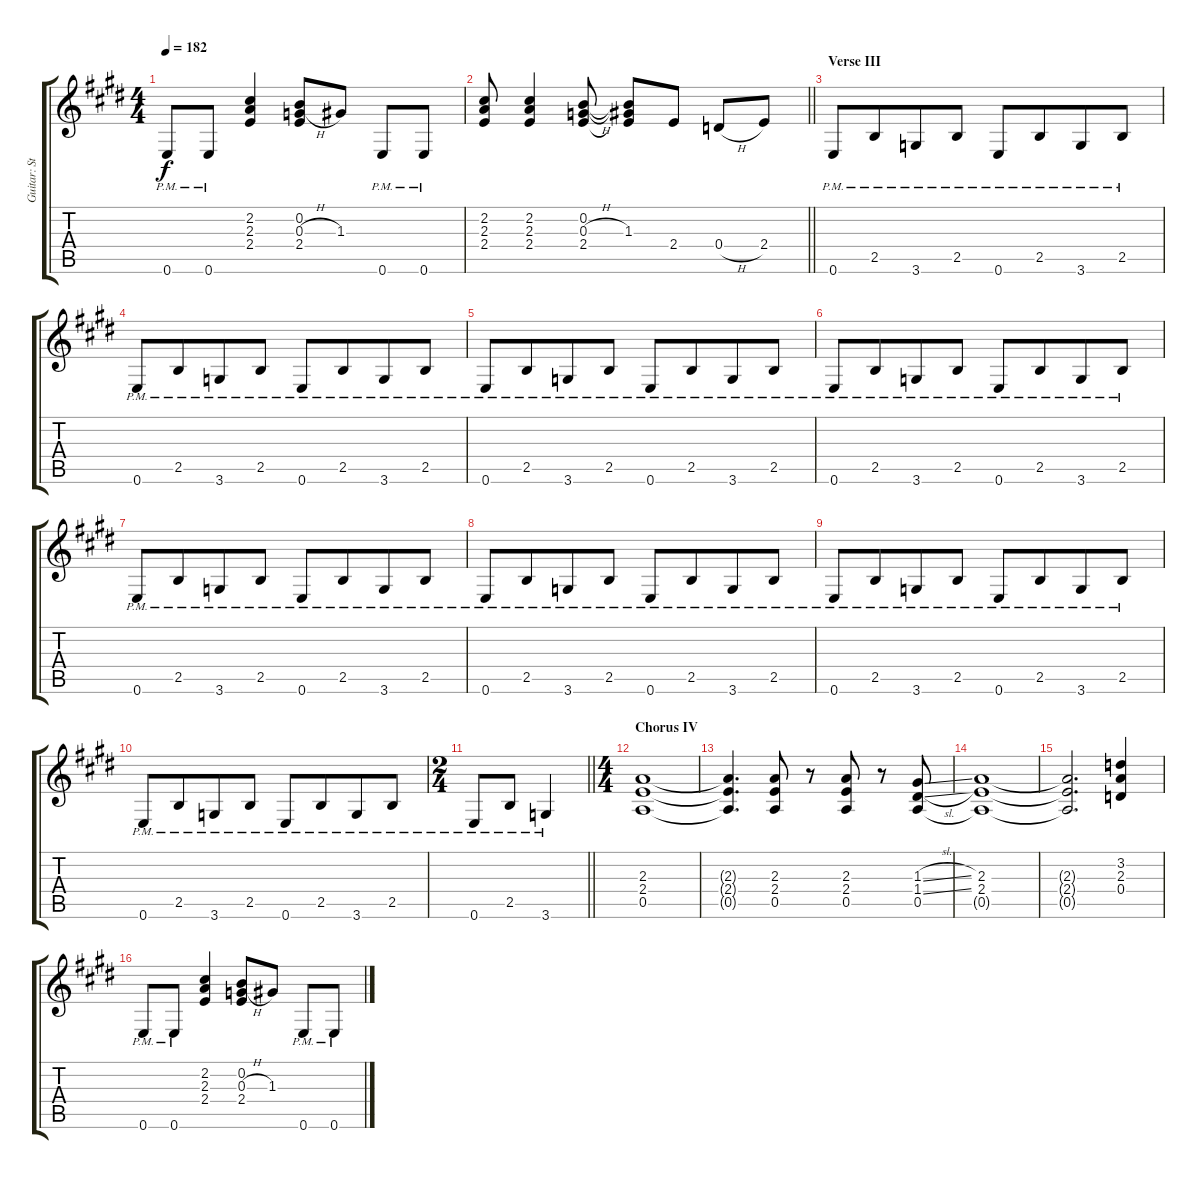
\track ("Guitar: Steve" "Guitar: St") {instrument distortionguitar}
\staff {score tabs}
\tuning (E4 B3 G3 D3 A2 E2) {hide}
\ts (4 4)
\tempo 182
\clef g2
\ks e
0.6{pm}.8{dy f} 0.6{pm}.8 (2.2 2.3 2.4).4 (0.2 0.3{h} 2.4).8 1.3.8 0.6{pm}.8 0.6{pm}.8 |
\barLineRight lightlight
(2.2 2.3 2.4).8 (2.2 2.3 2.4).4 (0.2 0.3{h} 2.4).8 (0.2{t} 1.3 2.4{t}).8 2.4.8 0.4{h}.8 2.4.8 |
\section ("" "Verse III")
0.6{pm}.8 2.5{pm}.8{beam merge} 3.6{pm}.8 2.5{pm}.8 0.6{pm}.8 2.5{pm}.8{beam merge} 3.6{pm}.8 2.5{pm}.8 |
0.6{pm}.8 2.5{pm}.8{beam merge} 3.6{pm}.8 2.5{pm}.8 0.6{pm}.8 2.5{pm}.8{beam merge} 3.6{pm}.8 2.5{pm}.8 |
0.6{pm}.8 2.5{pm}.8{beam merge} 3.6{pm}.8 2.5{pm}.8 0.6{pm}.8 2.5{pm}.8{beam merge} 3.6{pm}.8 2.5{pm}.8 |
0.6{pm}.8 2.5{pm}.8{beam merge} 3.6{pm}.8 2.5{pm}.8 0.6{pm}.8 2.5{pm}.8{beam merge} 3.6{pm}.8 2.5{pm}.8 |
0.6{pm}.8 2.5{pm}.8{beam merge} 3.6{pm}.8 2.5{pm}.8 0.6{pm}.8 2.5{pm}.8{beam merge} 3.6{pm}.8 2.5{pm}.8 |
0.6{pm}.8 2.5{pm}.8{beam merge} 3.6{pm}.8 2.5{pm}.8 0.6{pm}.8 2.5{pm}.8{beam merge} 3.6{pm}.8 2.5{pm}.8 |
0.6{pm}.8 2.5{pm}.8{beam merge} 3.6{pm}.8 2.5{pm}.8 0.6{pm}.8 2.5{pm}.8{beam merge} 3.6{pm}.8 2.5{pm}.8 |
0.6{pm}.8 2.5{pm}.8{beam merge} 3.6{pm}.8 2.5{pm}.8 0.6{pm}.8 2.5{pm}.8{beam merge} 3.6{pm}.8 2.5{pm}.8 |
\ts (2 4)
\barLineRight lightlight
0.6{pm}.8 2.5{pm}.8{beam merge} 3.6{pm}.4 |
\ts (4 4)
\section ("" "Chorus IV")
(2.3 2.4 0.5).1 |
(2.3{t} 2.4{t} 0.5{t}).4{d} (2.3 2.4 0.5).8 r.8 (2.3 2.4 0.5).8 r.8 (1.3{sl} 1.4{sl} 0.5).8 |
(2.3 2.4 0.5{t}).1 |
(2.3{t} 2.4{t} 0.5{t}).2{d} (3.2 2.3 0.4).4 |
0.6{pm}.8 0.6{pm}.8 (2.2 2.3 2.4).4 (0.2 0.3{h} 2.4).8 1.3.8 0.6{pm}.8 0.6{pm}.8
